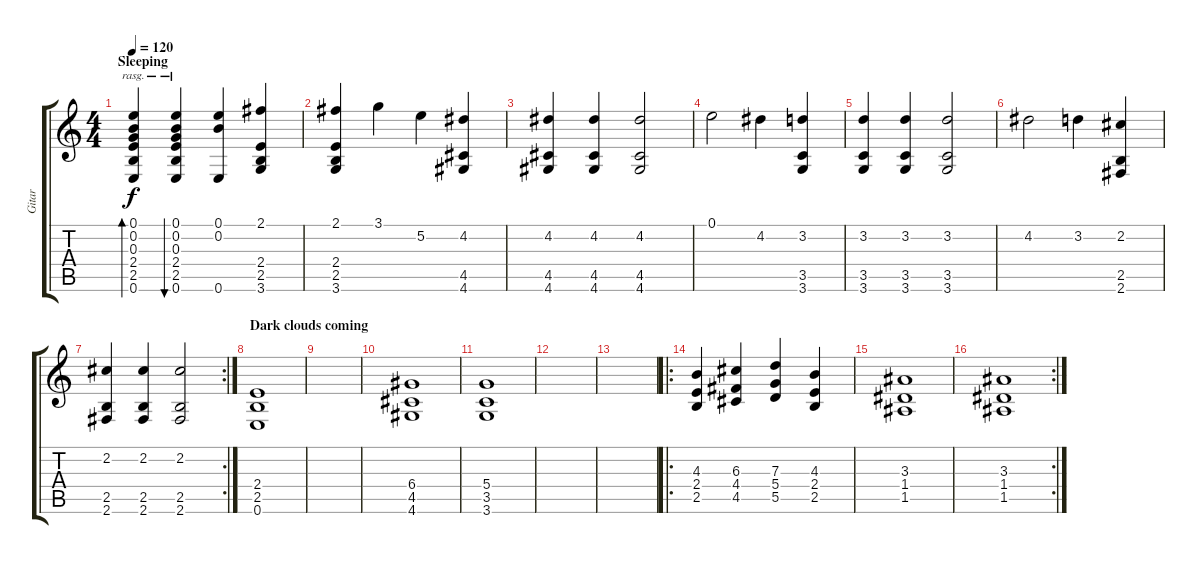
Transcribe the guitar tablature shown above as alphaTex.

\track ("Gitar" "Gitar") {instrument distortionguitar}
\staff {score tabs}
\tuning (E4 B3 G3 D3 A2 E2) {hide}
\ts (4 4)
\section ("" "Sleeping")
\tempo 120
\clef g2
\ks c
(0.1 0.2 0.3 2.4 2.5 0.6).4{bd 60 rasg ii dy f instrument acousticguitarnylon} (0.1 0.2 0.3 2.4 2.5 0.6).4{bu 60 rasg ii} (0.1 0.2 0.6).4 (2.1 2.4 2.5 3.6).4 |
(2.1 2.4 2.5 3.6).4 3.1.4 5.2.4 (4.2 4.5 4.6).4 |
(4.2 4.5 4.6).4 (4.2 4.5 4.6).4 (4.2 4.5 4.6).2 |
0.1.2 4.2.4 (3.2 3.5 3.6).4 |
(3.2 3.5 3.6).4 (3.2 3.5 3.6).4 (3.2 3.5 3.6).2 |
4.2.2 3.2.4 (2.2 2.5 2.6).4 |
\rc 2
(2.2 2.5 2.6).4 (2.2 2.5 2.6).4 (2.2 2.5 2.6).2 |
\section ("" "Dark clouds coming")
(2.4 2.5 0.6).1{volume 10 instrument distortionguitar} |
|
(6.4 4.5 4.6).1 |
(5.4 3.5 3.6).1 |
|
|
\ro
(4.3 2.4 2.5).4 (6.3 4.4 4.5).4 (7.3 5.4 5.5).4 (4.3 2.4 2.5).4 |
(3.3 1.4 1.5).1 |
\rc 2
(3.3 1.4 1.5).1
